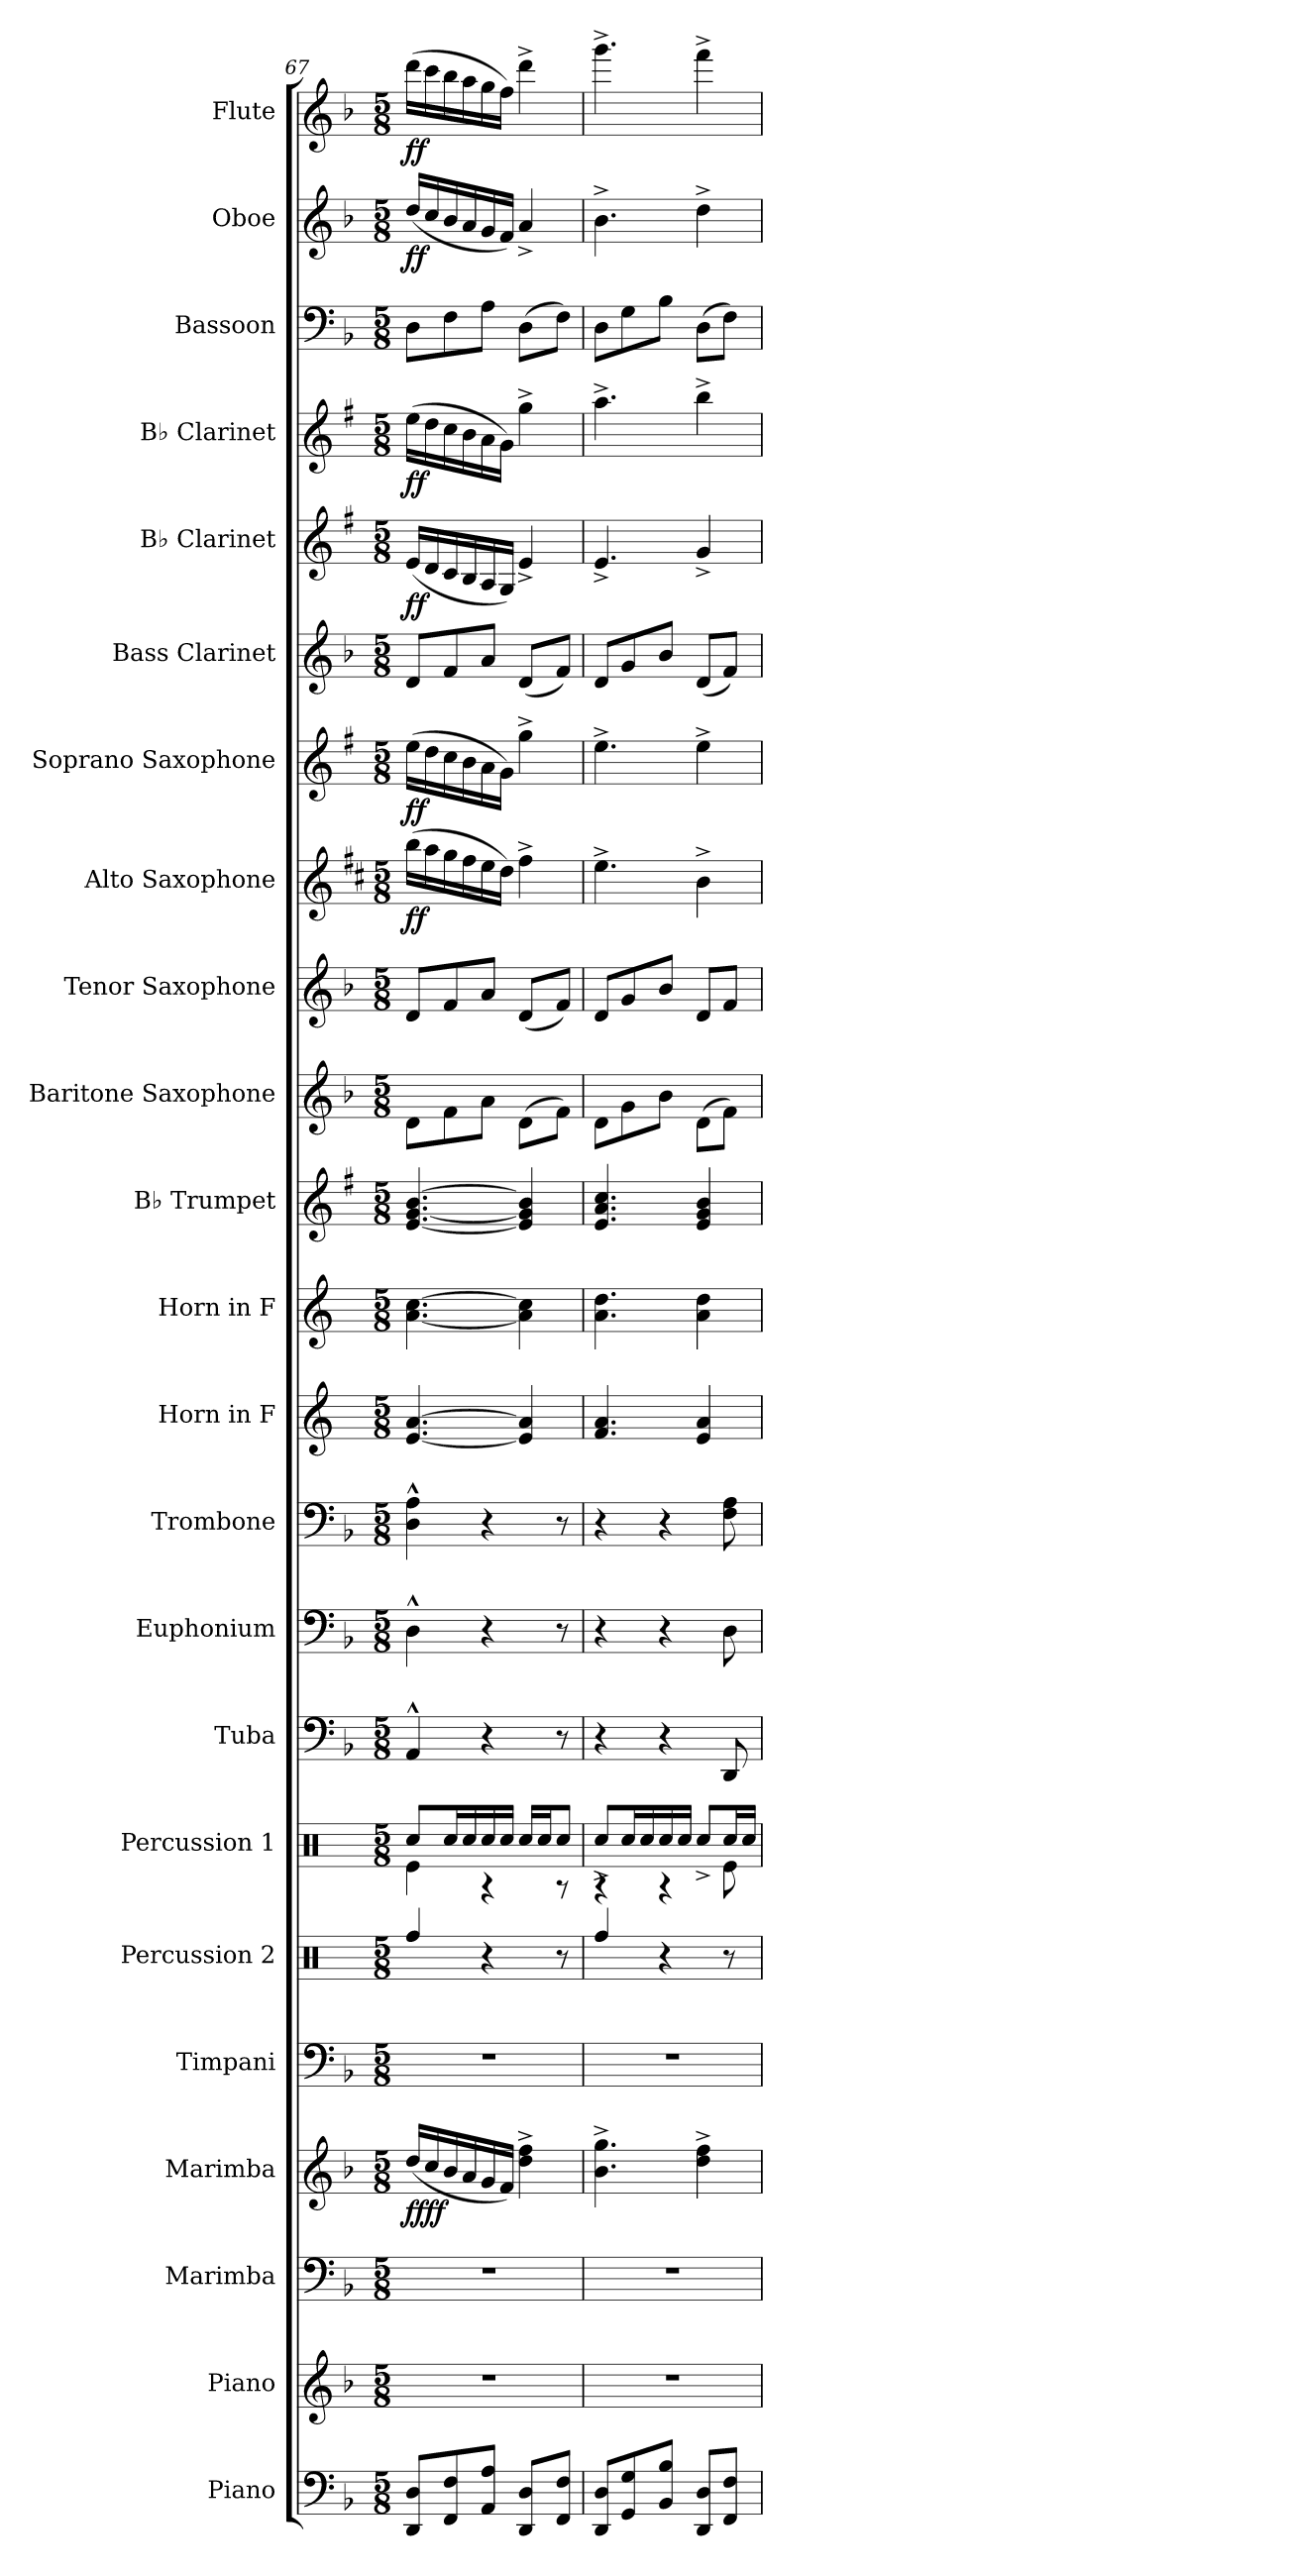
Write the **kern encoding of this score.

**kern	**kern	**kern	**kern	**dynam	**kern	**kern	**kern	**kern	**kern	**kern	**kern	**kern	**kern	**kern	**kern	**kern	**dynam	**kern	**dynam	**kern	**kern	**dynam	**kern	**dynam	**kern	**kern	**dynam	**kern	**dynam
*part23	*part22	*part21	*part20	*part20	*part19	*part18	*part17	*part16	*part15	*part14	*part13	*part12	*part11	*part10	*part9	*part8	*part8	*part7	*part7	*part6	*part5	*part5	*part4	*part4	*part3	*part2	*part2	*part1	*part1
*staff23	*staff22	*staff21	*staff20	*staff20	*staff19	*staff18	*staff17	*staff16	*staff15	*staff14	*staff13	*staff12	*staff11	*staff10	*staff9	*staff8	*staff8	*staff7	*staff7	*staff6	*staff5	*staff5	*staff4	*staff4	*staff3	*staff2	*staff2	*staff1	*staff1
*I"Piano	*I"Piano	*I"Marimba	*I"Marimba	*	*I"Timpani	*I"Percussion 2	*I"Percussion 1	*I"Tuba	*I"Euphonium	*I"Trombone	*I"Horn in F	*I"Horn in F	*I"B♭ Trumpet	*I"Baritone Saxophone	*I"Tenor Saxophone	*I"Alto Saxophone	*	*I"Soprano Saxophone	*	*I"Bass Clarinet	*I"B♭ Clarinet	*	*I"B♭ Clarinet	*	*I"Bassoon	*I"Oboe	*	*I"Flute	*
*I'Pno.	*I'Pno.	*I'Mrm.	*I'Mrm.	*	*I'Timp.	*I'Pr. 2	*I'Pr. 1	*I'Tu.	*I'Eu.	*I'Trb.	*	*	*I'B♭ Tpt.	*I'Bar. Sax.	*I'T. Sax.	*I'A. Sax.	*	*I'S. Sax.	*	*I'B. Cl.	*I'B♭ Cl.	*	*I'B♭ Cl.	*	*I'Bsn.	*I'Ob.	*	*I'Fl.	*
*clefF4	*clefG2	*clefF4	*clefG2	*	*clefF4	*clefX	*clefX	*clefF4	*clefF4	*clefF4	*clefG2	*clefG2	*clefG2	*clefG2	*clefG2	*clefG2	*	*clefG2	*	*clefG2	*clefG2	*	*clefG2	*	*clefF4	*clefG2	*	*clefG2	*
*	*	*	*	*	*	*	*	*	*	*	*ITrd4c7	*ITrd4c7	*ITrd1c2	*ITrd12c21	*ITrd8c14	*ITrd5c9	*	*ITrd1c2	*	*ITrd8c14	*ITrd1c2	*	*ITrd1c2	*	*	*	*	*	*
*k[b-]	*k[b-]	*k[b-]	*k[b-]	*	*k[b-]	*k[]	*k[]	*k[b-]	*k[b-]	*k[b-]	*k[b-]	*k[b-]	*k[b-]	*k[b-]	*k[b-]	*k[b-]	*	*k[b-]	*	*k[b-]	*k[b-]	*	*k[b-]	*	*k[b-]	*k[b-]	*	*k[b-]	*
*M5/8	*M5/8	*M5/8	*M5/8	*	*M5/8	*M5/8	*M5/8	*M5/8	*M5/8	*M5/8	*M5/8	*M5/8	*M5/8	*M5/8	*M5/8	*M5/8	*	*M5/8	*	*M5/8	*M5/8	*	*M5/8	*	*M5/8	*M5/8	*	*M5/8	*
=67	=67	=67	=67	=67	=67	=67	=67	=67	=67	=67	=67	=67	=67	=67	=67	=67	=67	=67	=67	=67	=67	=67	=67	=67	=67	=67	=67	=67	=67
*	*	*	*	*	*	*	*^	*	*	*	*	*	*	*	*	*	*	*	*	*	*	*	*	*	*	*	*	*	*
!	!	!	!	!LO:DY:b	!	!	!	!	!	!	!	!	!	!	!	!	!	!	!	!	!	!	!	!	!	!	!	!	!	!
!	!	!	!	!LO:DY:n=1:b	!	!	!	!	!	!	!	!	!	!	!	!	!	!LO:DY:b	!	!LO:DY:b	!	!	!LO:DY:b	!	!LO:DY:b	!	!	!LO:DY:b	!	!LO:DY:b
8DD/ 8D/L	8%5r	8%5r	(16dd/LL	ff ff	8%5r	4Rff/	4Re\	8Rcc/L	4AA^^/	4D^^\	4D\^^ 4A\^^	[4.A/ [4.d/	[4.d\ [4.f\	[4.d/ [4.f/ [4.a/	8D\L	8D/L	(16dd\LL	ff	(16dd\LL	ff	8D/L	(16d/LL	ff	(16dd\LL	ff	8D\L	(16dd/LL	ff	(16ddd\LL	ff
.	.	.	16cc/	.	.	.	.	.	.	.	.	.	.	.	.	.	16cc\	.	16cc\	.	.	16c/	.	16cc\	.	.	16cc/	.	16ccc\	.
8FF/ 8F/	.	.	16b-/	.	.	.	.	16Rcc/L	.	.	.	.	.	.	8F\	8F/	16b-\	.	16b-\	.	8F/	16B-/	.	16b-\	.	8F\	16b-/	.	16bb-\	.
.	.	.	16a/	.	.	.	.	16Rcc/	.	.	.	.	.	.	.	.	16a\	.	16a\	.	.	16A/	.	16a\	.	.	16a/	.	16aa\	.
8AA/ 8A/J	.	.	16g/	.	.	4r	4rA	16Rcc/	4r	4r	4r	.	.	.	8A\J	8A/J	16g\	.	16g\	.	8A/J	16G/	.	16g\	.	8A\J	16g/	.	16gg\	.
.	.	.	16f/JJ)	.	.	.	.	16Rcc/JJ	.	.	.	.	.	.	.	.	16f\JJ)	.	16f\JJ)	.	.	16F/JJ)	.	16f\JJ)	.	.	16f/JJ)	.	16ff\JJ)	.
8DD/ 8D/L	.	.	4dd\^ 4ff\^	.	.	.	.	16Rcc/LL	.	.	.	4A/] 4d/]	4d\] 4f\]	4d/] 4f/] 4a/]	(8D\L	(8D/L	4a^\	.	4ff^\	.	(8D/L	4d^/	.	4ff^\	.	(8D\L	4a^/	.	4ddd^\	.
.	.	.	.	.	.	.	.	16Rcc/J	.	.	.	.	.	.	.	.	.	.	.	.	.	.	.	.	.	.	.	.	.	.
8FF/ 8F/J	.	.	.	.	.	8r	8rA	8Rcc/J	8r	8r	8r	.	.	.	8F\J)	8F/J)	.	.	.	.	8F/J)	.	.	.	.	8F\J)	.	.	.	.
!!LO:PB:g=z
=68	=68	=68	=68	=68	=68	=68	=68	=68	=68	=68	=68	=68	=68	=68	=68	=68	=68	=68	=68	=68	=68	=68	=68	=68	=68	=68	=68	=68	=68	=68
8DD/ 8D/L	8%5r	8%5r	4.b-\^ 4.gg\^	.	8%5r	4Rff/	4rA	8Rcc^/L	4r	4r	4r	4.B-/ 4.d/	4.d\ 4.g\	4.d/ 4.g/ 4.b-/	8D\L	8D/L	4.g^\	.	4.dd^\	.	8D/L	4.d^/	.	4.gg^\	.	8D\L	4.b-^\	.	4.ggg^\	.
8GG/ 8G/	.	.	.	.	.	.	.	16Rcc/L	.	.	.	.	.	.	8G\	8G/	.	.	.	.	8G/	.	.	.	.	8G\	.	.	.	.
.	.	.	.	.	.	.	.	16Rcc/	.	.	.	.	.	.	.	.	.	.	.	.	.	.	.	.	.	.	.	.	.	.
8BB-/ 8B-/J	.	.	.	.	.	4r	4rA	16Rcc/	4r	4r	4r	.	.	.	8B-\J	8B-/J	.	.	.	.	8B-/J	.	.	.	.	8B-\J	.	.	.	.
.	.	.	.	.	.	.	.	16Rcc/JJ	.	.	.	.	.	.	.	.	.	.	.	.	.	.	.	.	.	.	.	.	.	.
8DD/ 8D/L	.	.	4dd\^ 4ff\^	.	.	.	.	8Rcc^/L	.	.	.	4A/ 4d/	4d\ 4g\	4d/ 4f/ 4a/	(8D\L	8D/L	4d^\	.	4dd^\	.	(8D/L	4f^/	.	4aa^\	.	(8D\L	4dd^\	.	4fff^\	.
8FF/ 8F/J	.	.	.	.	.	8r	8Re\	16Rcc/L	8DD/	8D\	8F\ 8A\	.	.	.	8F\J)	8F/J	.	.	.	.	8F/J)	.	.	.	.	8F\J)	.	.	.	.
.	.	.	.	.	.	.	.	16Rcc/JJ	.	.	.	.	.	.	.	.	.	.	.	.	.	.	.	.	.	.	.	.	.	.
*	*	*	*	*	*	*	*v	*v	*	*	*	*	*	*	*	*	*	*	*	*	*	*	*	*	*	*	*	*	*	*
=	=	=	=	=	=	=	=	=	=	=	=	=	=	=	=	=	=	=	=	=	=	=	=	=	=	=	=	=	=
*-	*-	*-	*-	*-	*-	*-	*-	*-	*-	*-	*-	*-	*-	*-	*-	*-	*-	*-	*-	*-	*-	*-	*-	*-	*-	*-	*-	*-	*-
